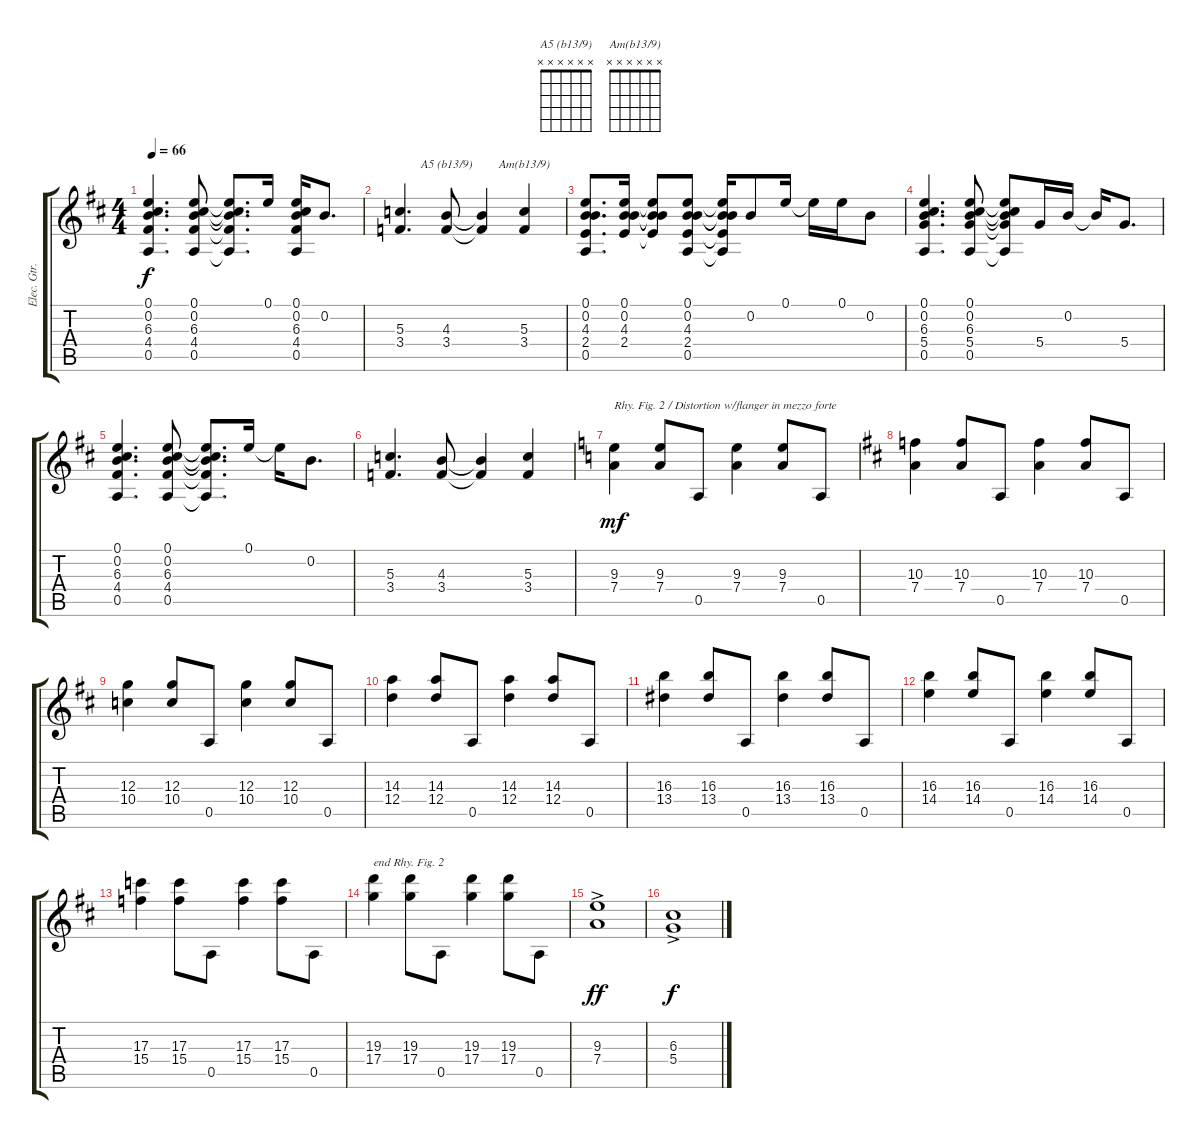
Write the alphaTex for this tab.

\track ("Elec. Gtr. 1" "Elec. Gtr.") {instrument distortionguitar}
\staff {score tabs}
\tuning (E4 B3 G3 D3 A2 E2) {hide}
\chord ("A5 (b13/9)" x x x x x x)
\chord ("Am(b13/9)" x x x x x x)
\ts (4 4)
\tempo 66
\clef g2
\ks d
(0.1 0.2 6.3 4.4 0.5).4{d dy f} (0.1 0.2 6.3 4.4 0.5).8 (0.1{t} 0.2{t} 6.3{t} 4.4{t} 0.5{t}).8{d} 0.1.16 (0.1 0.2 6.3 4.4 0.5).16 0.2.8{d} |
(5.3 3.4).4{d} (4.3 3.4).8{ch "A5 (b13/9)"} (4.3{t} 3.4{t}).4 (5.3 3.4).4{ch "Am(b13/9)"} |
(0.1 0.2 4.3 2.4 0.5).8{d} (0.1 0.2 4.3 2.4).16 (0.1{t} 0.2{t} 4.3{t} 2.4{t}).8 (0.1 0.2 4.3 2.4 0.5).8 (0.1{t} 0.2{t} 4.3{t} 2.4{t} 0.5{t}).16 0.2.8 0.1.16 0.1{t}.16 0.1.16 0.2.8 |
(0.1 0.2 6.3 5.4 0.5).4{d} (0.1 0.2 6.3 5.4 0.5).8 (0.1{t} 0.2{t} 6.3{t} 5.4{t} 0.5{t}).8 5.4.16 0.2.16 0.2{t}.16 5.4.8{d} |
(0.1 0.2 6.3 4.4 0.5).4{d} (0.1 0.2 6.3 4.4 0.5).8 (0.1{t} 0.2{t} 6.3{t} 4.4{t} 0.5{t}).8{d} 0.1.16 0.1{t}.16 0.2.8{d} |
(5.3 3.4).4{d} (4.3 3.4).8 (4.3{t} 3.4{t}).4 (5.3 3.4).4 |
\ks c
(9.3 7.4).4{txt "Rhy. Fig. 2 / Distortion w/flanger in mezzo forte" dy mf balance 8 instrument distortionguitar} (9.3 7.4).8 0.5.8 (9.3 7.4).4 (9.3 7.4).8 0.5.8 |
\ks d
(10.3 7.4).4 (10.3 7.4).8 0.5.8 (10.3 7.4).4 (10.3 7.4).8 0.5.8 |
(12.3 10.4).4 (12.3 10.4).8 0.5.8 (12.3 10.4).4 (12.3 10.4).8 0.5.8 |
(14.3 12.4).4 (14.3 12.4).8 0.5.8 (14.3 12.4).4 (14.3 12.4).8 0.5.8 |
(16.3 13.4).4 (16.3 13.4).8 0.5.8 (16.3 13.4).4 (16.3 13.4).8 0.5.8 |
(16.3 14.4).4 (16.3 14.4).8 0.5.8 (16.3 14.4).4 (16.3 14.4).8 0.5.8 |
(17.3 15.4).4 (17.3 15.4).8 0.5.8 (17.3 15.4).4 (17.3 15.4).8 0.5.8 |
(19.3 17.4).4{txt "end Rhy. Fig. 2"} (19.3 17.4).8 0.5.8 (19.3 17.4).4 (19.3 17.4).8 0.5.8 |
(9.3{ac} 7.4{ac}).1{dy ff} |
(6.3{ac} 5.4{ac}).1{dy f}
